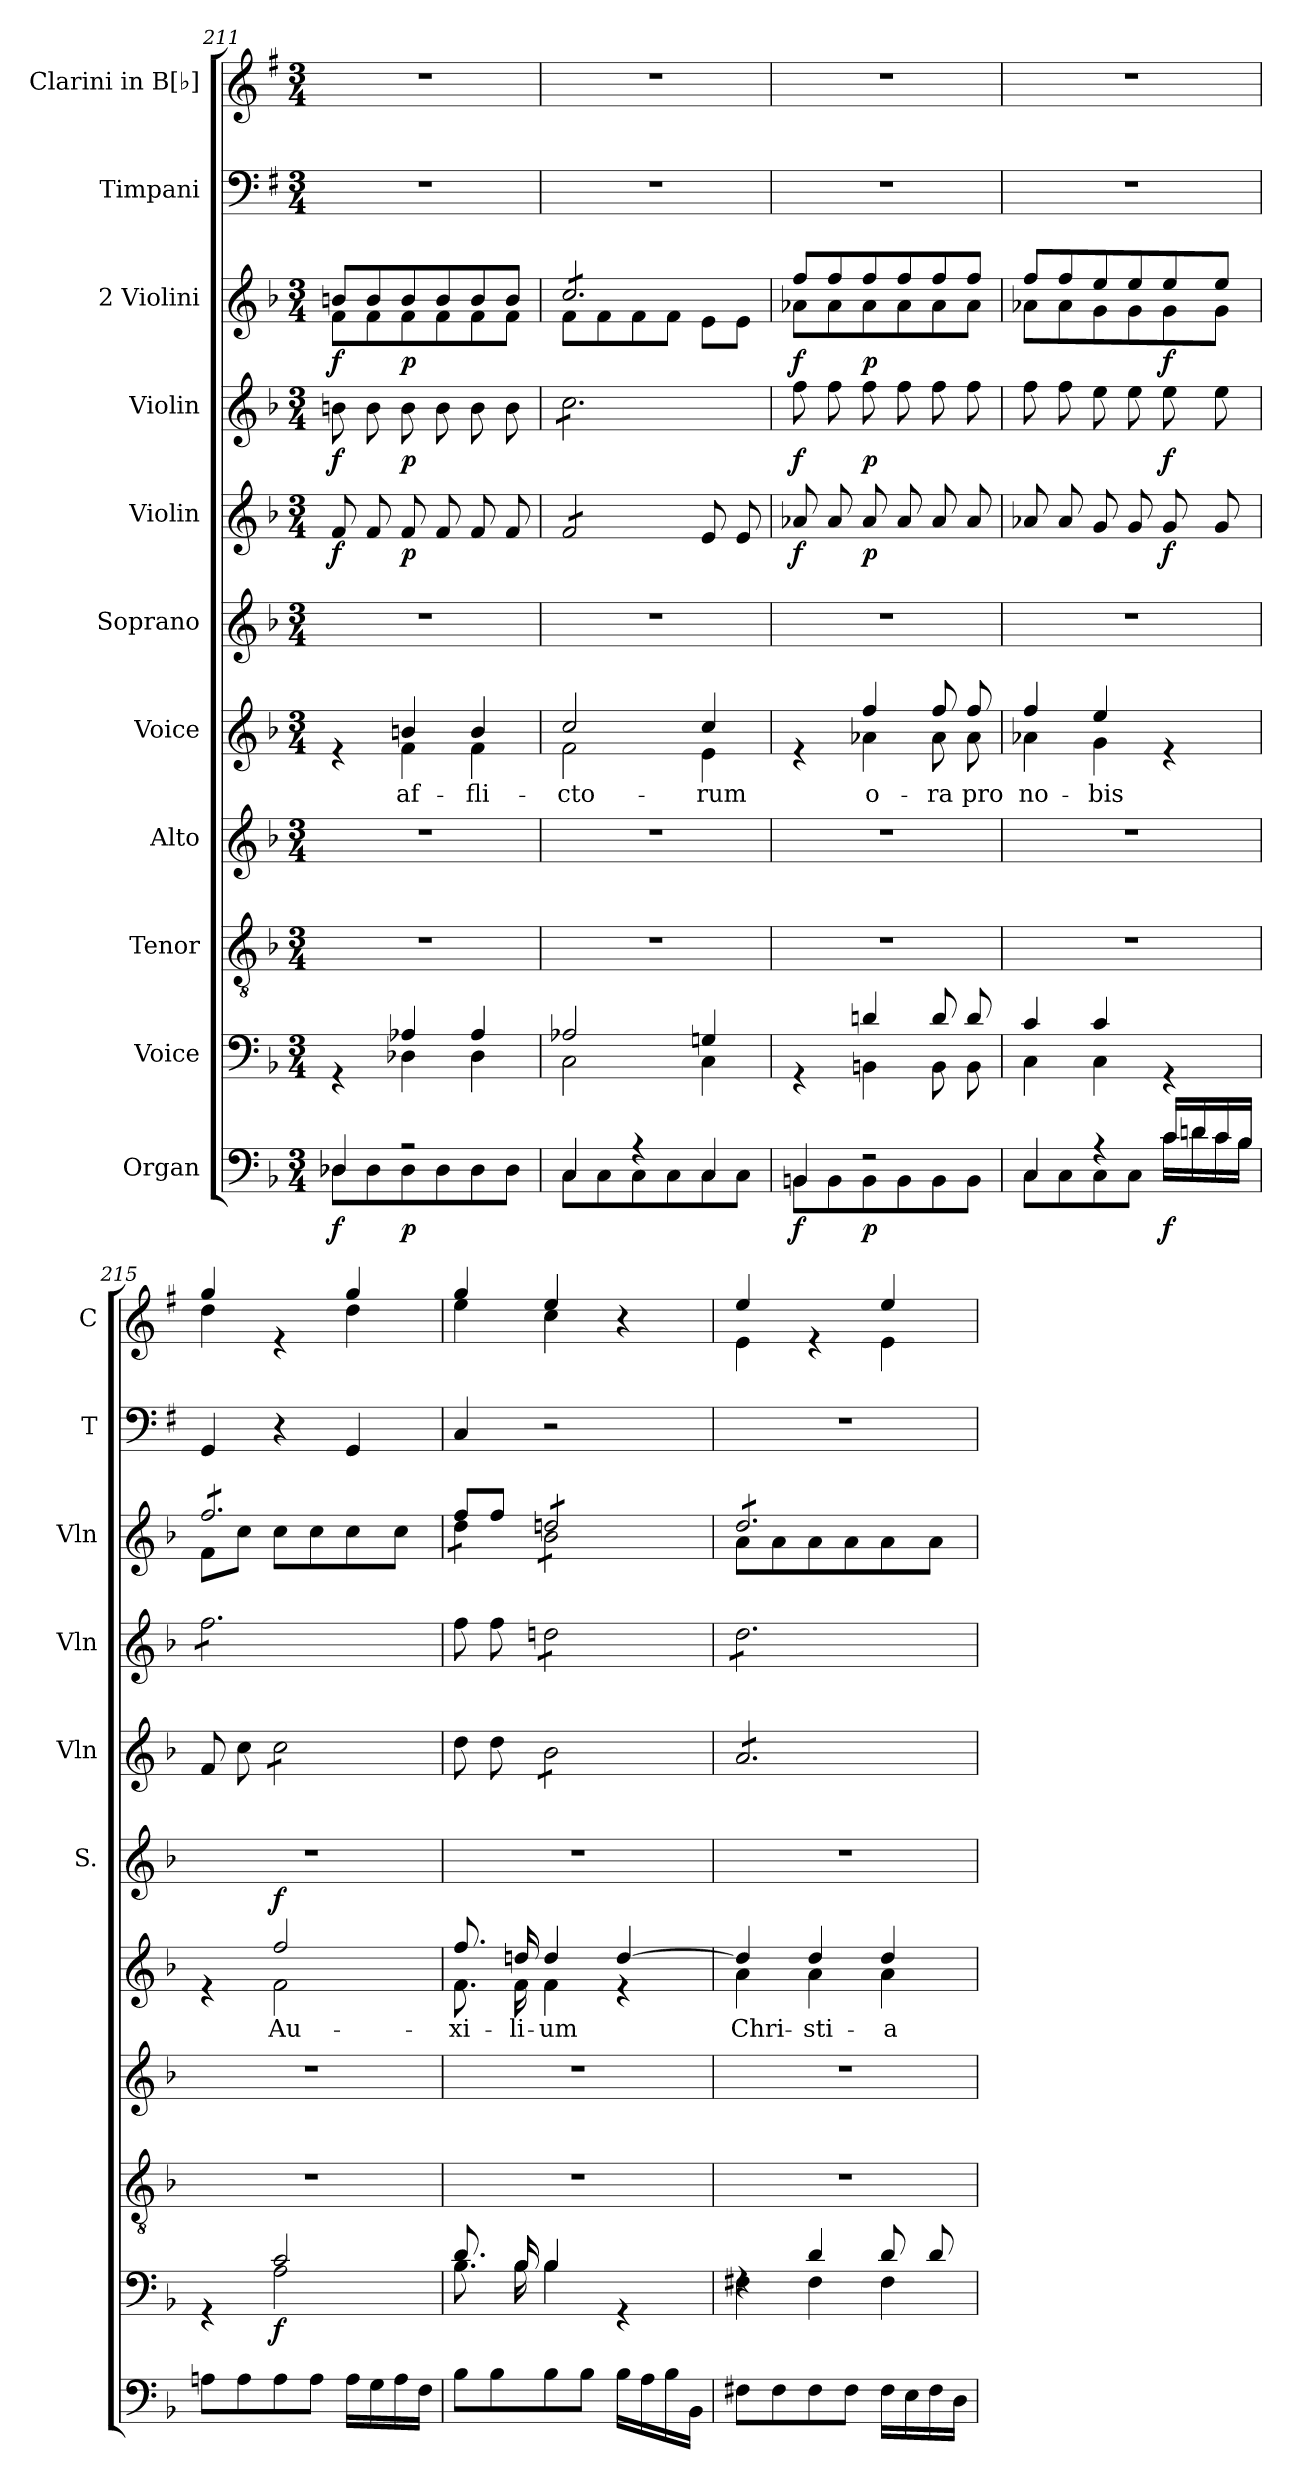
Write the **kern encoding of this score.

**kern	**dynam	**kern	**dynam	**kern	**kern	**kern	**text	**dynam	**kern	**kern	**dynam	**kern	**dynam	**kern	**dynam	**kern	**kern
*part11	*part11	*part10	*part10	*part9	*part8	*part7	*part7	*part7	*part6	*part5	*part5	*part4	*part4	*part3	*part3	*part2	*part1
*staff11	*staff11	*staff10	*staff10	*staff9	*staff8	*staff7	*staff7	*staff7	*staff6	*staff5	*staff5	*staff4	*staff4	*staff3	*staff3	*staff2	*staff1
*I"Organ	*	*I"Voice	*	*I"Tenor	*I"Alto	*I"Voice	*	*	*I"Soprano	*I"Violin	*	*I"Violin	*	*I"2 Violini	*	*I"Timpani	*I"Clarini in B[♭]
*	*	*	*	*	*	*	*	*	*I'S.	*I'Vln	*	*I'Vln	*	*I'Vln	*	*I'T	*I'C
*clefF4	*	*clefF4	*	*clefGv2	*clefG2	*clefG2	*	*	*clefG2	*clefG2	*	*clefG2	*	*clefG2	*	*clefF4	*clefG2
*	*	*	*	*	*	*	*	*	*	*	*	*	*	*	*	*ITrd1c2	*ITrd1c2
*k[b-]	*	*k[b-]	*	*k[b-]	*k[b-]	*k[b-]	*	*	*k[b-]	*k[b-]	*	*k[b-]	*	*k[b-]	*	*k[b-]	*k[b-]
*M3/4	*	*M3/4	*	*M3/4	*M3/4	*M3/4	*	*	*M3/4	*M3/4	*	*M3/4	*	*M3/4	*	*M3/4	*M3/4
=211	=211	=211	=211	=211	=211	=211	=211	=211	=211	=211	=211	=211	=211	=211	=211	=211	=211
*^	*	*^	*	*	*	*^	*	*	*	*	*	*	*	*^	*	*	*
!	!	!LO:DY:b	!	!	!	!	!	!	!	!	!	!	!	!LO:DY:b	!	!LO:DY:b	!	!	!LO:DY:b	!	!
4D-X/	8D-\L	f	4rGG	4ryy	.	2.r	2.r	4re	4ryy	.	.	2.r	8f/	f	8bn\	f	8bn/L	8f\L	f	2.r	2.r
.	8D-\	.	.	.	.	.	.	.	.	.	.	.	8f/	.	8b\	.	8b/	8f\	.	.	.
!	!	!LO:DY:b	!	!	!	!	!	!	!	!LO:LY:b	!	!	!	!LO:DY:b	!	!LO:DY:b	!	!	!LO:DY:b	!	!
2r	8D-\	p	4A-X/	4D-X\	.	.	.	4bn/	4f\	af-	.	.	8f/	p	8b\	p	8b/	8f\	p	.	.
.	8D-\	.	.	.	.	.	.	.	.	.	.	.	8f/	.	8b\	.	8b/	8f\	.	.	.
!	!	!	!	!	!	!	!	!	!	!LO:LY:b	!	!	!	!	!	!	!	!	!	!	!
.	8D-\	.	4A-/	4D-\	.	.	.	4b/	4f\	-fli-	.	.	8f/	.	8b\	.	8b/	8f\	.	.	.
.	8D-\J	.	.	.	.	.	.	.	.	.	.	.	8f/	.	8b\	.	8b/J	8f\J	.	.	.
=212	=212	=212	=212	=212	=212	=212	=212	=212	=212	=212	=212	=212	=212	=212	=212	=212	=212	=212	=212	=212	=212
!	!	!	!	!	!	!	!	!	!	!LO:LY:b	!	!	!	!	!	!	!	!	!	!	!
*tremolo	*	*	*	*	*	*	*	*	*	*	*	*	*	*	*	*	*	*	*	*	*
*	*	*	*	*	*	*	*	*	*	*	*	*	*tremolo	*	*	*	*	*	*	*	*
*	*	*	*	*	*	*	*	*	*	*	*	*	*	*	*tremolo	*	*	*	*	*	*
*	*	*	*	*	*	*	*	*	*	*	*	*	*	*	*	*	*tremolo	*	*	*	*
4C/	8C\L	.	2A-X/	2C\	.	2.r	2.r	2cc/	2f\	-cto-	.	2.r	8f/L	.	8cc\L	.	8cc/L	8f\L	.	2.r	2.r
.	8C\	.	.	.	.	.	.	.	.	.	.	.	8f/	.	8cc\	.	8cc/	8f\	.	.	.
4r	8C\	.	.	.	.	.	.	.	.	.	.	.	8f/	.	8cc\	.	8cc/	8f\	.	.	.
.	8C\	.	.	.	.	.	.	.	.	.	.	.	8f/J	.	8cc\	.	8cc/	8f\J	.	.	.
*	*	*	*	*	*	*	*	*	*	*	*	*	*Xtremolo	*	*	*	*	*	*	*	*
!	!	!	!	!	!	!	!	!	!	!LO:LY:b	!	!	!	!	!	!	!	!	!	!	!
4C/	8C\	.	4Gn/	4C\	.	.	.	4cc/	4e\	-rum	.	.	8e/	.	8cc\	.	8cc/	8e\L	.	.	.
.	8C\J	.	.	.	.	.	.	.	.	.	.	.	8e/	.	8cc\J	.	8cc/J	8e\J	.	.	.
*	*	*	*	*	*	*	*	*	*	*	*	*	*	*	*	*	*Xtremolo	*	*	*	*
*	*	*	*	*	*	*	*	*	*	*	*	*	*	*	*Xtremolo	*	*	*	*	*	*
*Xtremolo	*	*	*	*	*	*	*	*	*	*	*	*	*	*	*	*	*	*	*	*	*
=213	=213	=213	=213	=213	=213	=213	=213	=213	=213	=213	=213	=213	=213	=213	=213	=213	=213	=213	=213	=213	=213
!	!	!LO:DY:b	!	!	!	!	!	!	!	!	!	!	!	!LO:DY:b	!	!LO:DY:b	!	!	!LO:DY:b	!	!
4BBn/	8BB\L	f	4rGG	4ryy	.	2.r	2.r	4re	4ryy	.	.	2.r	8a-X/	f	8ff\	f	8ff/L	8a-X\L	f	2.r	2.r
.	8BB\	.	.	.	.	.	.	.	.	.	.	.	8a-/	.	8ff\	.	8ff/	8a-\	.	.	.
!	!	!LO:DY:b	!	!	!	!	!	!	!	!LO:LY:b	!	!	!	!LO:DY:b	!	!LO:DY:b	!	!	!LO:DY:b	!	!
2r	8BB\	p	4dn/	4BBn\	.	.	.	4ff/	4a-X\	o-	.	.	8a-/	p	8ff\	p	8ff/	8a-\	p	.	.
.	8BB\	.	.	.	.	.	.	.	.	.	.	.	8a-/	.	8ff\	.	8ff/	8a-\	.	.	.
!	!	!	!	!	!	!	!	!	!	!LO:LY:b	!	!	!	!	!	!	!	!	!	!	!
.	8BB\	.	8d/	8BB\	.	.	.	8ff/	8a-\	-ra	.	.	8a-/	.	8ff\	.	8ff/	8a-\	.	.	.
!	!	!	!	!	!	!	!	!	!	!LO:LY:b	!	!	!	!	!	!	!	!	!	!	!
.	8BB\J	.	8d/	8BB\	.	.	.	8ff/	8a-\	pro	.	.	8a-/	.	8ff\	.	8ff/J	8a-\J	.	.	.
!!LO:PB:g=z
=214	=214	=214	=214	=214	=214	=214	=214	=214	=214	=214	=214	=214	=214	=214	=214	=214	=214	=214	=214	=214	=214
!	!	!	!	!	!	!	!	!	!	!LO:LY:b	!	!	!	!	!	!	!	!	!	!	!
*tremolo	*	*	*	*	*	*	*	*	*	*	*	*	*	*	*	*	*	*	*	*	*
4C/	8C\L	.	4c/	4C\	.	2.r	2.r	4ff/	4a-X\	no-	.	2.r	8a-X/	.	8ff\	.	8ff/L	8a-X\L	.	2.r	2.r
.	8C\	.	.	.	.	.	.	.	.	.	.	.	8a-/	.	8ff\	.	8ff/	8a-\	.	.	.
!	!	!	!	!	!	!	!	!	!	!LO:LY:b	!	!	!	!	!	!	!	!	!	!	!
4r	8C\	.	4c/	4C\	.	.	.	4ee/	4g\	-bis	.	.	8g/	.	8ee\	.	8ee/	8g\	.	.	.
.	8C\J	.	.	.	.	.	.	.	.	.	.	.	8g/	.	8ee\	.	8ee/	8g\	.	.	.
*Xtremolo	*	*	*	*	*	*	*	*	*	*	*	*	*	*	*	*	*	*	*	*	*
!	!	!LO:DY:b	!	!	!	!	!	!	!	!	!	!	!	!LO:DY:b	!	!LO:DY:b	!	!	!LO:DY:b	!	!
16c/LL	16c\LL	f	4rGG	4ryy	.	.	.	4re	4ryy	.	.	.	8g/	f	8ee\	f	8ee/	8g\	f	.	.
16dn/	16d\	.	.	.	.	.	.	.	.	.	.	.	.	.	.	.	.	.	.	.	.
16c/	16c\	.	.	.	.	.	.	.	.	.	.	.	8g/	.	8ee\	.	8ee/J	8g\J	.	.	.
16B-/JJ	16B-\JJ	.	.	.	.	.	.	.	.	.	.	.	.	.	.	.	.	.	.	.	.
*v	*v	*	*	*	*	*	*	*	*	*	*	*	*	*	*	*	*	*	*	*	*
=215	=215	=215	=215	=215	=215	=215	=215	=215	=215	=215	=215	=215	=215	=215	=215	=215	=215	=215	=215	=215
*	*	*	*	*	*	*	*	*	*	*	*	*	*	*	*	*	*	*	*	*^
*	*	*	*	*	*	*	*	*	*	*	*	*	*	*tremolo	*	*	*	*	*	*	*
*	*	*	*	*	*	*	*	*	*	*	*	*	*	*	*	*tremolo	*	*	*	*	*
8An\L	.	4rGG	4ryy	.	2.r	2.r	4re	4ryy	.	.	2.r	8f/	.	8ff\L	.	8ff/L	8f\L	.	4FF/	4ff/	4cc\
8A\	.	.	.	.	.	.	.	.	.	.	.	8cc\	.	8ff\	.	8ff/	8cc\J	.	.	.	.
!	!	!	!	!LO:DY:b	!	!	!	!	!LO:LY:b	!LO:DY:b	!	!	!	!	!	!	!	!	!	!	!
*	*	*	*	*	*	*	*	*	*	*	*	*tremolo	*	*	*	*	*	*	*	*	*
8A\	.	2c/	2A\	f	.	.	2ff/	2f\	Au-	f	.	8cc\L	.	8ff\	.	8ff/	8cc\L	.	4r	4re	4ryy
8A\J	.	.	.	.	.	.	.	.	.	.	.	8cc\	.	8ff\	.	8ff/	8cc\	.	.	.	.
16A\LL	.	.	.	.	.	.	.	.	.	.	.	8cc\	.	8ff\	.	8ff/	8cc\	.	4FF/	4ff/	4cc\
16G\	.	.	.	.	.	.	.	.	.	.	.	.	.	.	.	.	.	.	.	.	.
16A\	.	.	.	.	.	.	.	.	.	.	.	8cc\J	.	8ff\J	.	8ff/J	8cc\J	.	.	.	.
*	*	*	*	*	*	*	*	*	*	*	*	*	*	*	*	*Xtremolo	*	*	*	*	*
*	*	*	*	*	*	*	*	*	*	*	*	*	*	*Xtremolo	*	*	*	*	*	*	*
*	*	*	*	*	*	*	*	*	*	*	*	*Xtremolo	*	*	*	*	*	*	*	*	*
16F\JJ	.	.	.	.	.	.	.	.	.	.	.	.	.	.	.	.	.	.	.	.	.
=216	=216	=216	=216	=216	=216	=216	=216	=216	=216	=216	=216	=216	=216	=216	=216	=216	=216	=216	=216	=216	=216
!	!	!	!	!	!	!	!	!	!LO:LY:b	!	!	!	!	!	!	!	!	!	!	!	!
8B-\L	.	8.d/	8.B-\	.	2.r	2.r	8.ff/	8.f\	-xi-	.	2.r	8dd\	.	8ff\	.	8ff/L	8dd\L	.	4BB-/	4ff/	4dd\
8B-\	.	.	.	.	.	.	.	.	.	.	.	8dd\	.	8ff\	.	8ff/J	8dd\J	.	.	.	.
!	!	!	!	!	!	!	!	!	!LO:LY:b	!	!	!	!	!	!	!	!	!	!	!	!
.	.	16B-/	16B-\	.	.	.	16ddn/	16f\	-li-	.	.	.	.	.	.	.	.	.	.	.	.
!	!	!	!	!	!	!	!	!	!LO:LY:b	!	!	!	!	!	!	!	!	!	!	!	!
*	*	*	*	*	*	*	*	*	*	*	*	*tremolo	*	*	*	*	*	*	*	*	*
*	*	*	*	*	*	*	*	*	*	*	*	*	*	*tremolo	*	*	*	*	*	*	*
*	*	*	*	*	*	*	*	*	*	*	*	*	*	*	*	*tremolo	*	*	*	*	*
8B-\	.	4B-/	4B-\	.	.	.	4dd/	4f\	-um	.	.	8b-\L	.	8ddn\L	.	8ddn/L	8b-\L	.	2r	4dd/	4b-\
8B-\J	.	.	.	.	.	.	.	.	.	.	.	8b-\	.	8ddn\	.	8ddn/	8b-\	.	.	.	.
16B-\LL	.	4rGG	4ryy	.	.	.	[4dd/	4r	.	.	.	8b-\	.	8ddn\	.	8ddn/	8b-\	.	.	4r	4ryy
16A\	.	.	.	.	.	.	.	.	.	.	.	.	.	.	.	.	.	.	.	.	.
16B-\	.	.	.	.	.	.	.	.	.	.	.	8b-\J	.	8ddn\J	.	8ddn/J	8b-\J	.	.	.	.
16BB-\JJ	.	.	.	.	.	.	.	.	.	.	.	.	.	.	.	.	.	.	.	.	.
=217	=217	=217	=217	=217	=217	=217	=217	=217	=217	=217	=217	=217	=217	=217	=217	=217	=217	=217	=217	=217	=217
!	!	!	!	!	!	!	!	!	!LO:LY:b	!	!	!	!	!	!	!	!	!	!	!	!
8F#X\L	.	4rF	4F#X\	.	2.r	2.r	4dd/]	4a\	Chri-	.	2.r	8a/L	.	8dd\L	.	8dd/L	8a\L	.	2.r	4dd/	4d\
8F#\	.	.	.	.	.	.	.	.	.	.	.	8a/	.	8dd\	.	8dd/	8a\	.	.	.	.
!	!	!	!	!	!	!	!	!	!LO:LY:b	!	!	!	!	!	!	!	!	!	!	!	!
8F#\	.	4d/	4F#\	.	.	.	4dd/	4a\	-sti-	.	.	8a/	.	8dd\	.	8dd/	8a\	.	.	4re	4ryy
8F#\J	.	.	.	.	.	.	.	.	.	.	.	8a/	.	8dd\	.	8dd/	8a\	.	.	.	.
!	!	!	!	!	!	!	!	!	!LO:LY:b	!	!	!	!	!	!	!	!	!	!	!	!
16F#\LL	.	8d/	4F#\	.	.	.	4dd/	4a\	-a-	.	.	8a/	.	8dd\	.	8dd/	8a\	.	.	4dd/	4d\
16E\	.	.	.	.	.	.	.	.	.	.	.	.	.	.	.	.	.	.	.	.	.
16F#\	.	8d/	.	.	.	.	.	.	.	.	.	8a/J	.	8dd\J	.	8dd/J	8a\J	.	.	.	.
*	*	*	*	*	*	*	*	*	*	*	*	*	*	*	*	*Xtremolo	*	*	*	*	*
*	*	*	*	*	*	*	*	*	*	*	*	*	*	*Xtremolo	*	*	*	*	*	*	*
*	*	*	*	*	*	*	*	*	*	*	*	*Xtremolo	*	*	*	*	*	*	*	*	*
16D\JJ	.	.	.	.	.	.	.	.	.	.	.	.	.	.	.	.	.	.	.	.	.
*	*	*v	*v	*	*	*	*v	*v	*	*	*	*	*	*	*	*v	*v	*	*	*v	*v
=	=	=	=	=	=	=	=	=	=	=	=	=	=	=	=	=	=
*-	*-	*-	*-	*-	*-	*-	*-	*-	*-	*-	*-	*-	*-	*-	*-	*-	*-
